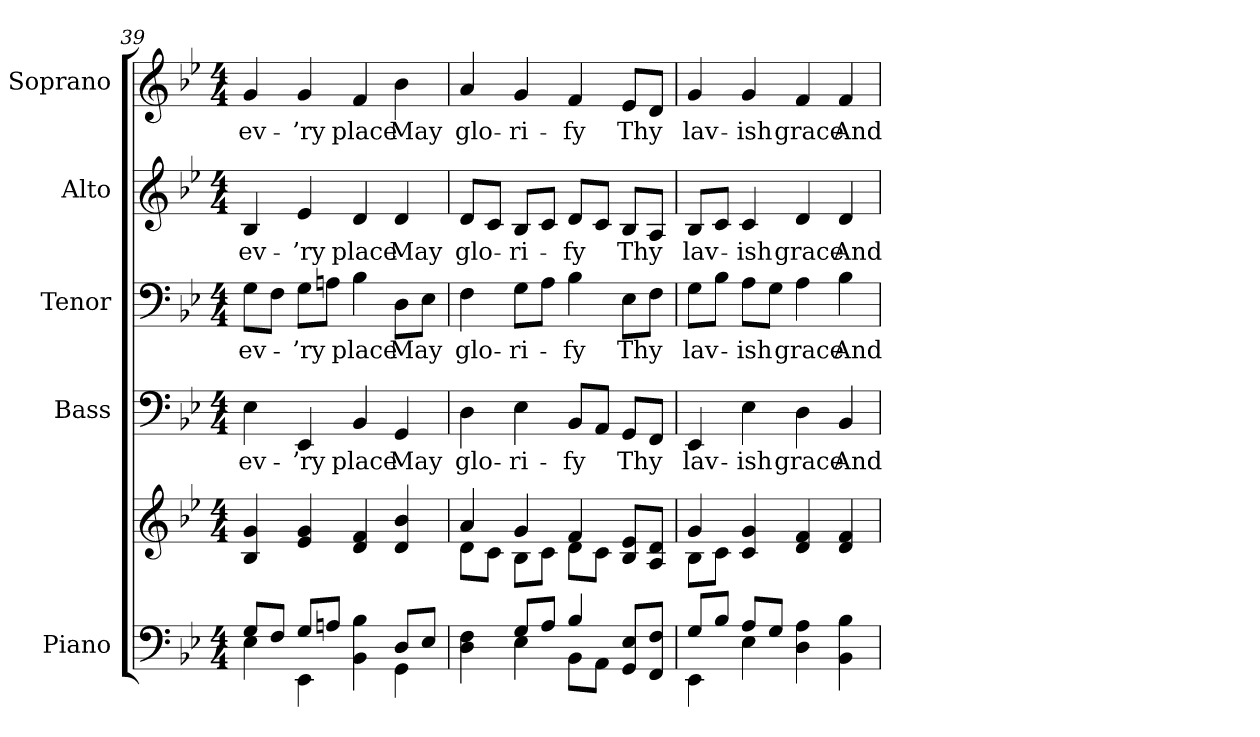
**kern	**kern	**kern	**text	**kern	**text	**kern	**text	**kern	**text
*part5	*part5	*part4	*part4	*part3	*part3	*part2	*part2	*part1	*part1
*staff6	*staff5	*staff4	*staff4	*staff3	*staff3	*staff2	*staff2	*staff1	*staff1
*I"Piano	*	*I"Bass	*	*I"Tenor	*	*I"Alto	*	*I"Soprano	*
*I'Pno.	*	*I'B.	*	*I'T.	*	*I'A.	*	*I'S.	*
!!LO:PB:g=z
*clefF4	*clefG2	*clefF4	*	*clefF4	*	*clefG2	*	*clefG2	*
*k[b-e-]	*k[b-e-]	*k[b-e-]	*	*k[b-e-]	*	*k[b-e-]	*	*k[b-e-]	*
*B-:	*B-:	*B-:	*	*B-:	*	*B-:	*	*B-:	*
*M4/4	*M4/4	*M4/4	*	*M4/4	*	*M4/4	*	*M4/4	*
=39	=39	=39	=39	=39	=39	=39	=39	=39	=39
*^	*	*	*	*	*	*	*	*	*
!	!	!	!	!LO:LY:b:color=#000000	!	!	!	!	!	!
!	!	!	!	!	!	!LO:LY:b:color=#000000	!	!	!	!
!	!	!	!	!	!	!	!	!LO:LY:b:color=#000000	!	!
!	!	!	!	!	!	!	!	!	!	!LO:LY:b:color=#000000
8Gi/L	4E-i\	4B-i/ 4gi	4E-i\	ev-	8Gi\L	ev-	4B-i/	ev-	4gi/	ev-
8Fi/J	.	.	.	.	8Fi\J	.	.	.	.	.
!	!	!	!	!LO:LY:b:color=#000000	!	!	!	!	!	!
!	!	!	!	!	!	!LO:LY:b:color=#000000	!	!	!	!
!	!	!	!	!	!	!	!	!LO:LY:b:color=#000000	!	!
!	!	!	!	!	!	!	!	!	!	!LO:LY:b:color=#000000
8Gi/L	4EE-i\	4e-i/ 4gi	4EE-i/	-’ry	8Gi\L	-’ry	4e-i/	-’ry	4gi/	-’ry
8Ani/J	.	.	.	.	8Ani\J	.	.	.	.	.
!	!	!	!	!LO:LY:b:color=#000000	!	!	!	!	!	!
!	!	!	!	!	!	!LO:LY:b:color=#000000	!	!	!	!
!	!	!	!	!	!	!	!	!LO:LY:b:color=#000000	!	!
!	!	!	!	!	!	!	!	!	!	!LO:LY:b:color=#000000
4BB-i\ 4B-i	4ryy	4di/ 4fi	4BB-i/	place	4B-i\	place	4di/	place	4fi/	place
!	!	!	!	!LO:LY:b:color=#000000	!	!	!	!	!	!
!	!	!	!	!	!	!LO:LY:b:color=#000000	!	!	!	!
!	!	!	!	!	!	!	!	!LO:LY:b:color=#000000	!	!
!	!	!	!	!	!	!	!	!	!	!LO:LY:b:color=#000000
8Di/L	4GGi\	4di/ 4b-i	4GGi/	May	8Di\L	May	4di/	May	4b-i\	May
8E-i/J	.	.	.	.	8E-i\J	.	.	.	.	.
=40	=40	=40	=40	=40	=40	=40	=40	=40	=40	=40
*	*	*^	*	*	*	*	*	*	*	*
!	!	!	!	!	!LO:LY:b:color=#000000	!	!	!	!	!	!
!	!	!	!	!	!	!	!LO:LY:b:color=#000000	!	!	!	!
!	!	!	!	!	!	!	!	!	!LO:LY:b:color=#000000	!	!
!	!	!	!	!	!	!	!	!	!	!	!LO:LY:b:color=#000000
4Di\ 4Fi	4ryy	4ai/	8di\L	4Di\	glo-	4Fi\	glo-	8di/L	glo-	4ai/	glo-
.	.	.	8ci\J	.	.	.	.	8ci/J	.	.	.
!	!	!	!	!	!LO:LY:b:color=#000000	!	!	!	!	!	!
!	!	!	!	!	!	!	!LO:LY:b:color=#000000	!	!	!	!
!	!	!	!	!	!	!	!	!	!LO:LY:b:color=#000000	!	!
!	!	!	!	!	!	!	!	!	!	!	!LO:LY:b:color=#000000
8Gi/L	4E-i\	4gi/	8B-i\L	4E-i\	-ri-	8Gi\L	-ri-	8B-i/L	-ri-	4gi/	-ri-
8Ai/J	.	.	8ci\J	.	.	8Ai\J	.	8ci/J	.	.	.
!	!	!	!	!	!LO:LY:b:color=#000000	!	!	!	!	!	!
!	!	!	!	!	!	!	!LO:LY:b:color=#000000	!	!	!	!
!	!	!	!	!	!	!	!	!	!LO:LY:b:color=#000000	!	!
!	!	!	!	!	!	!	!	!	!	!	!LO:LY:b:color=#000000
4B-i/	8BB-i\L	4fi/	8di\L	8BB-i/L	-fy	4B-i\	-fy	8di/L	-fy	4fi/	-fy
.	8AAi\J	.	8ci\J	8AAi/J	.	.	.	8ci/J	.	.	.
!	!	!	!	!	!LO:LY:b:color=#000000	!	!	!	!	!	!
!	!	!	!	!	!	!	!LO:LY:b:color=#000000	!	!	!	!
!	!	!	!	!	!	!	!	!	!LO:LY:b:color=#000000	!	!
!	!	!	!	!	!	!	!	!	!	!	!LO:LY:b:color=#000000
8GGi/ 8E-iL	4ryy	8B-i/ 8e-iL	4ryy	8GGi/L	Thy	8E-i\L	Thy	8B-i/L	Thy	8e-i/L	Thy
8FFi/ 8FiJ	.	8Ai/ 8diJ	.	8FFi/J	.	8Fi\J	.	8Ai/J	.	8di/J	.
!!LO:PB:g=z
=41	=41	=41	=41	=41	=41	=41	=41	=41	=41	=41	=41
!	!	!	!	!	!LO:LY:b:color=#000000	!	!	!	!	!	!
!	!	!	!	!	!	!	!LO:LY:b:color=#000000	!	!	!	!
!	!	!	!	!	!	!	!	!	!LO:LY:b:color=#000000	!	!
!	!	!	!	!	!	!	!	!	!	!	!LO:LY:b:color=#000000
8Gi/L	4EE-i\	4gi/	8B-i\L	4EE-i/	lav-	8Gi\L	lav-	8B-i/L	lav-	4gi/	lav-
8B-i/J	.	.	8ci\J	.	.	8B-i\J	.	8ci/J	.	.	.
!	!	!	!	!	!LO:LY:b:color=#000000	!	!	!	!	!	!
!	!	!	!	!	!	!	!LO:LY:b:color=#000000	!	!	!	!
!	!	!	!	!	!	!	!	!	!LO:LY:b:color=#000000	!	!
!	!	!	!	!	!	!	!	!	!	!	!LO:LY:b:color=#000000
8Ai/L	4E-i\	4ci/ 4gi	4ryy	4E-i\	-ish	8Ai\L	-ish	4ci/	-ish	4gi/	-ish
8Gi/J	.	.	.	.	.	8Gi\J	.	.	.	.	.
!	!	!	!	!	!LO:LY:b:color=#000000	!	!	!	!	!	!
!	!	!	!	!	!	!	!LO:LY:b:color=#000000	!	!	!	!
!	!	!	!	!	!	!	!	!	!LO:LY:b:color=#000000	!	!
!	!	!	!	!	!	!	!	!	!	!	!LO:LY:b:color=#000000
4Di\ 4Ai	2ryy	4di/ 4fi	2ryy	4Di\	grace	4Ai\	grace	4di/	grace	4fi/	grace
!	!	!	!	!	!LO:LY:b:color=#000000	!	!	!	!	!	!
!	!	!	!	!	!	!	!LO:LY:b:color=#000000	!	!	!	!
!	!	!	!	!	!	!	!	!	!LO:LY:b:color=#000000	!	!
!	!	!	!	!	!	!	!	!	!	!	!LO:LY:b:color=#000000
4BB-i\ 4B-i	.	4di/ 4fi	.	4BB-i/	And	4B-i\	And	4di/	And	4fi/	And
*v	*v	*	*	*	*	*	*	*	*	*	*
*	*v	*v	*	*	*	*	*	*	*	*
=	=	=	=	=	=	=	=	=	=
*-	*-	*-	*-	*-	*-	*-	*-	*-	*-
